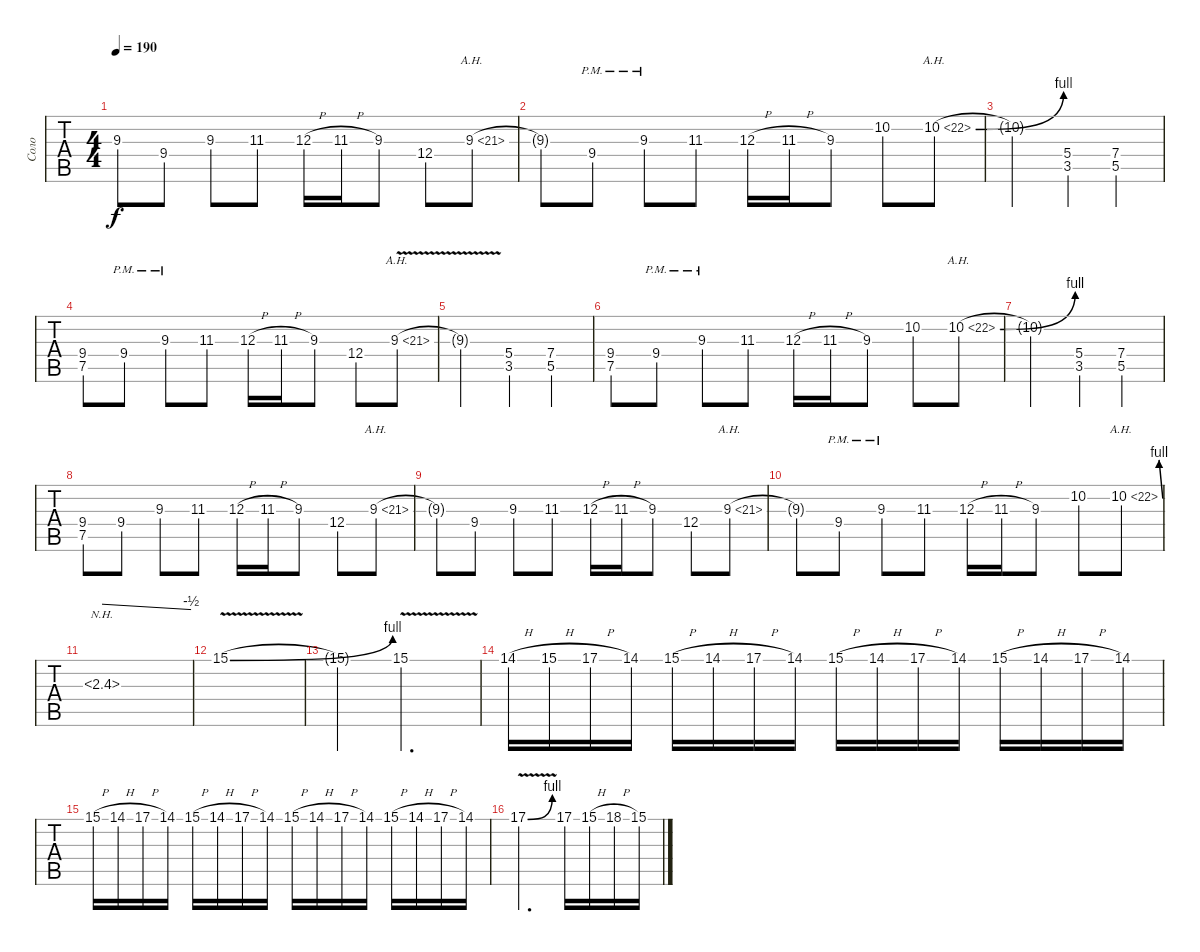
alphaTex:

\track ("Соло" "Соло") {instrument distortionguitar}
\staff {tabs}
\tuning (E4 B3 G3 D3 A2 E2) {hide}
\ts (4 4)
\tempo 190
\clef g2
\ks c
9.3{t}.8{dy f} 9.4.8 9.3.8 11.3.8 12.3{h}.16 11.3{h}.16 9.3.8 12.4.8 9.3{ah 12}.8 |
9.3{t}.8 9.4{pm}.8 9.3{pm}.8 11.3.8 12.3{h}.16 11.3{h}.16 9.3.8 10.2.8 10.2{be (bend 0 0 60 4) ah 12}.8 |
10.2{t}.2 (5.4 3.5).4 (7.4 5.5).4 |
(9.4 7.5).8 9.4{pm}.8 9.3{pm}.8 11.3.8 12.3{h}.16 11.3{h}.16 9.3.8 12.4.8 9.3{ah 12 v}.8 |
9.3{t}.2 (5.4 3.5).4 (7.4 5.5).4 |
(9.4 7.5).8 9.4{pm}.8 9.3{pm}.8 11.3.8 12.3{h}.16 11.3{h}.16 9.3.8 10.2.8 10.2{be (bend 0 0 60 4) ah 12}.8 |
10.2{t}.2 (5.4 3.5).4 (7.4 5.5).4 |
(9.4 7.5).8 9.4.8 9.3.8 11.3.8 12.3{h}.16 11.3{h}.16 9.3.8 12.4.8 9.3{ah 12}.8 |
9.3{t}.8 9.4.8 9.3.8 11.3.8 12.3{h}.16 11.3{h}.16 9.3.8 12.4.8 9.3{ah 12}.8 |
9.3{t}.8 9.4{pm}.8 9.3{pm}.8 11.3.8 12.3{h}.16 11.3{h}.16 9.3.8 10.2.8 10.2{be (bend 0 0 60 4) ah 12}.8 |
2.3{nh}.1{tbe (dive default 0 0 60 -2)} |
15.1{be (bend 0 0 60 4) v}.1 |
15.1{t}.4 15.1{v}.2{d} |
14.1{h}.16 15.1{h}.16 17.1{h}.16 14.1.16 15.1{h}.16 14.1{h}.16 17.1{h}.16 14.1.16 15.1{h}.16 14.1{h}.16 17.1{h}.16 14.1.16 15.1{h}.16 14.1{h}.16 17.1{h}.16 14.1.16 |
15.1{h}.16 14.1{h}.16 17.1{h}.16 14.1.16 15.1{h}.16 14.1{h}.16 17.1{h}.16 14.1.16 15.1{h}.16 14.1{h}.16 17.1{h}.16 14.1.16 15.1{h}.16 14.1{h}.16 17.1{h}.16 14.1.16 |
17.1{be (bend 0 0 60 4) v}.2{d} 17.1.16 15.1{h}.16 18.1{h}.16 15.1{sl}.16
